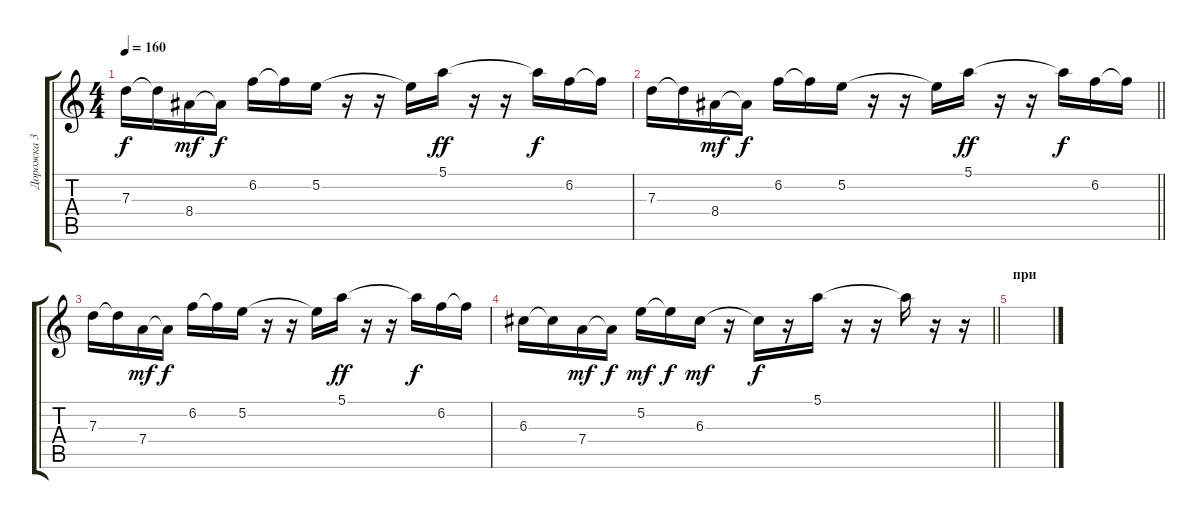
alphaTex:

\track ("Дорожка 3" "Дорожка 3") {instrument electricguitarmuted}
\staff {score tabs}
\tuning (E4 B3 G3 D3 A2 E2) {hide}
\ts (4 4)
\tempo 160
\clef g2
\ks c
7.3.16{dy f} 7.3{t}.16 8.4.16{dy mf} 8.4{t}.16{dy f} 6.2.16 6.2{t}.16 5.2.16 r.16 r.16 5.2{t}.16 5.1.16{dy ff} r.16 r.16 5.1{t}.16{dy f} 6.2.16 6.2{t}.16 |
\barLineRight lightlight
7.3.16 7.3{t}.16 8.4.16{dy mf} 8.4{t}.16{dy f} 6.2.16 6.2{t}.16 5.2.16 r.16 r.16 5.2{t}.16 5.1.16{dy ff} r.16 r.16 5.1{t}.16{dy f} 6.2.16 6.2{t}.16 |
7.3.16 7.3{t}.16 7.4.16{dy mf} 7.4{t}.16{dy f} 6.2.16 6.2{t}.16 5.2.16 r.16 r.16 5.2{t}.16 5.1.16{dy ff} r.16 r.16 5.1{t}.16{dy f} 6.2.16 6.2{t}.16 |
\barLineRight lightlight
6.3.16 6.3{t}.16 7.4.16{dy mf} 7.4{t}.16{dy f} 5.2.16{dy mf} 5.2{t}.16{dy f} 6.3.16{dy mf} r.16 6.3{t}.16{dy f} r.16 5.1.16 r.16 r.16 5.1{t}.16 r.16 r.16 |
\section ("" "при")
